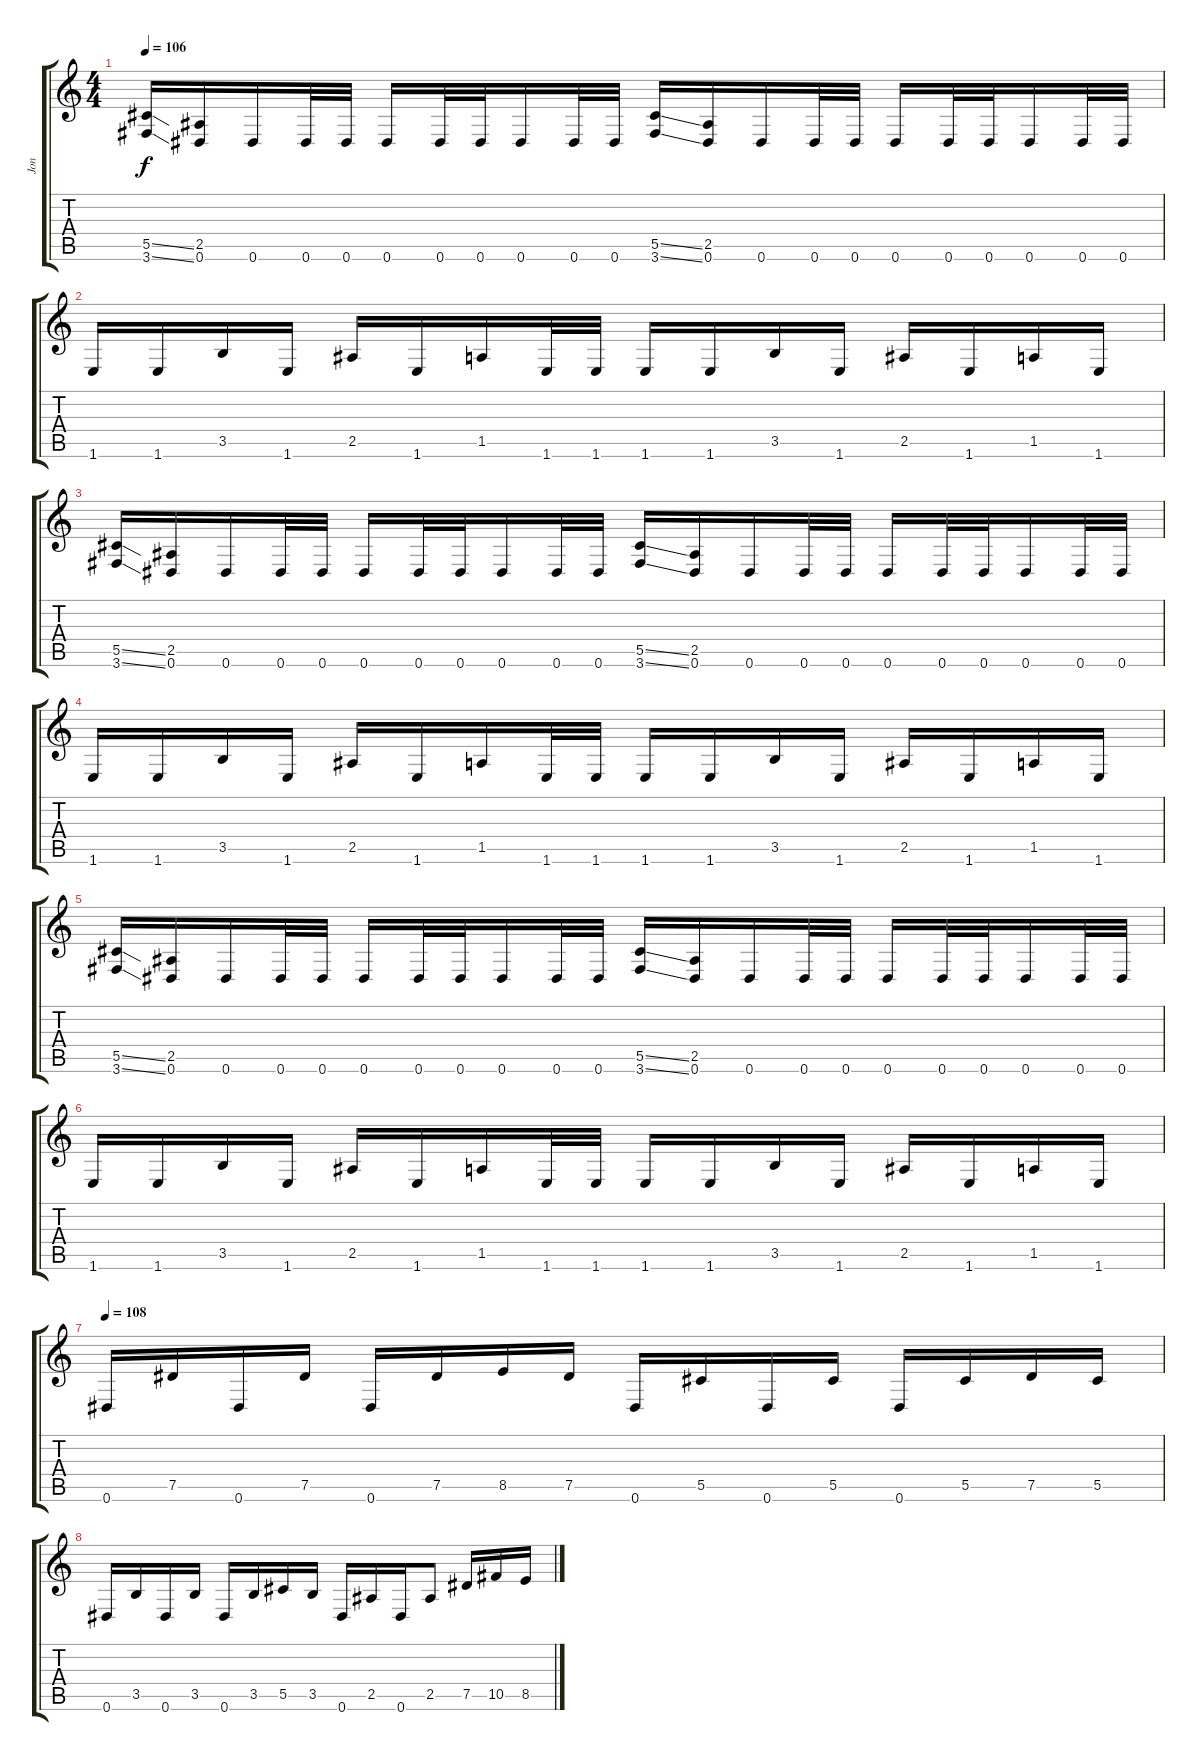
\track ("Jon" "Jon") {instrument distortionguitar}
\staff {score tabs}
\tuning (Eb4 Bb3 Gb3 Db3 Ab2 Eb2) {hide}
\ts (4 4)
\tempo 106
\clef g2
\ks c
(5.5{ss} 3.6{ss}).16{dy f} (2.5 0.6).16 0.6.16 0.6.32 0.6.32 0.6.16 0.6.32 0.6.32 0.6.16 0.6.32 0.6.32 (5.5{ss} 3.6{ss}).16 (2.5 0.6).16 0.6.16 0.6.32 0.6.32 0.6.16 0.6.32 0.6.32 0.6.16 0.6.32 0.6.32 |
1.6.16 1.6.16 3.5.16 1.6.16 2.5.16 1.6.16 1.5.16 1.6.32 1.6.32 1.6.16 1.6.16 3.5.16 1.6.16 2.5.16 1.6.16 1.5.16 1.6.16 |
(5.5{ss} 3.6{ss}).16 (2.5 0.6).16 0.6.16 0.6.32 0.6.32 0.6.16 0.6.32 0.6.32 0.6.16 0.6.32 0.6.32 (5.5{ss} 3.6{ss}).16 (2.5 0.6).16 0.6.16 0.6.32 0.6.32 0.6.16 0.6.32 0.6.32 0.6.16 0.6.32 0.6.32 |
1.6.16 1.6.16 3.5.16 1.6.16 2.5.16 1.6.16 1.5.16 1.6.32 1.6.32 1.6.16 1.6.16 3.5.16 1.6.16 2.5.16 1.6.16 1.5.16 1.6.16 |
(5.5{ss} 3.6{ss}).16 (2.5 0.6).16 0.6.16 0.6.32 0.6.32 0.6.16 0.6.32 0.6.32 0.6.16 0.6.32 0.6.32 (5.5{ss} 3.6{ss}).16 (2.5 0.6).16 0.6.16 0.6.32 0.6.32 0.6.16 0.6.32 0.6.32 0.6.16 0.6.32 0.6.32 |
1.6.16 1.6.16 3.5.16 1.6.16 2.5.16 1.6.16 1.5.16 1.6.32 1.6.32 1.6.16 1.6.16 3.5.16 1.6.16 2.5.16 1.6.16 1.5.16 1.6.16 |
\tempo 108
0.6.16 7.5.16 0.6.16 7.5.16 0.6.16 7.5.16 8.5.16 7.5.16 0.6.16 5.5.16 0.6.16 5.5.16 0.6.16 5.5.16 7.5.16 5.5.16 |
0.6.16 3.5.16 0.6.16 3.5.16 0.6.16 3.5.16 5.5.16 3.5.16 0.6.16 2.5.16 0.6.16 2.5.8 7.5.16 10.5.16 8.5.16
